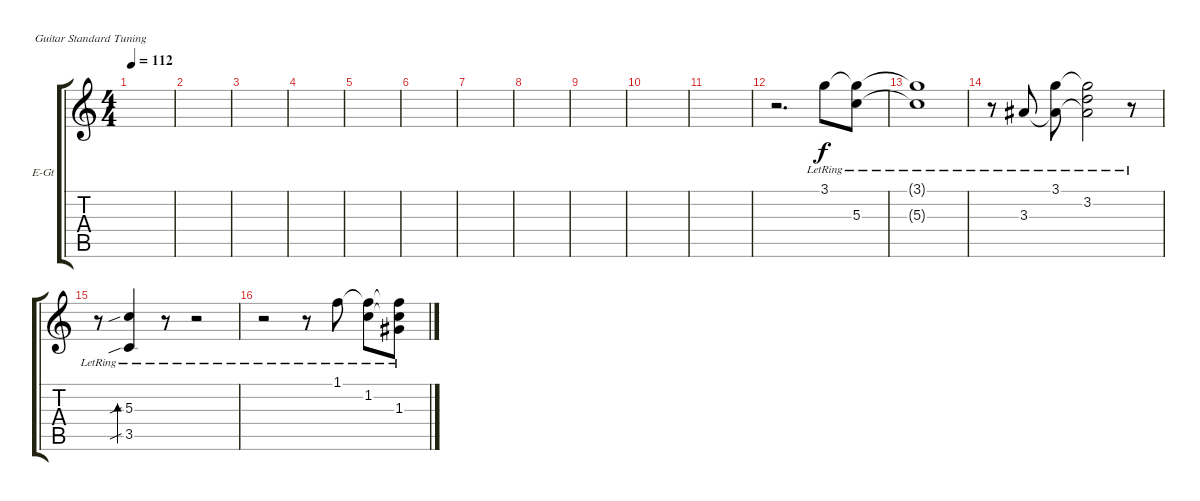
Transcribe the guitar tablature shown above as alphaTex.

\bracketExtendMode groupsimilarinstruments
\firstSystemTrackNameOrientation horizontal
\otherSystemsTrackNameOrientation horizontal
\track ("Electric Guitar" "E-Gt") {instrument electricguitarclean}
\staff {score tabs}
\tuning (E4 B3 G3 D3 A2 E2)
\ts (4 4)
\tempo 112
\clef g2
\scale
0.333333
\ks c
|
\scale
0.333333 |
\scale
0.333333 |
\scale
0.333333 |
\scale
0.333333 |
\scale
0.333333 |
\scale
0.333333 |
\scale
0.333333 |
\scale
0.333333 |
\scale
0.333333 |
\scale
0.333333 |
\scale
0.333333 r.2{d} 3.1{lr}.8 (5.3{lr} 3.1{lr t}).8 |
(5.3{lr t} 3.1{lr t}).1 |
r.8 3.3{lr}.8 (3.3{lr t} 3.1{lr}).8 (3.3{lr t} 3.2{lr} 3.1{lr t}).2 r.8 |
r.8 (3.5{sib lr} 5.3{sib lr}).4{bd 234} r.8 r.2 |
r.2 r.8 1.1{lr}.8 (1.1{lr t} 1.2).8 (1.3 1.2{t} 1.1{lr t}).8
